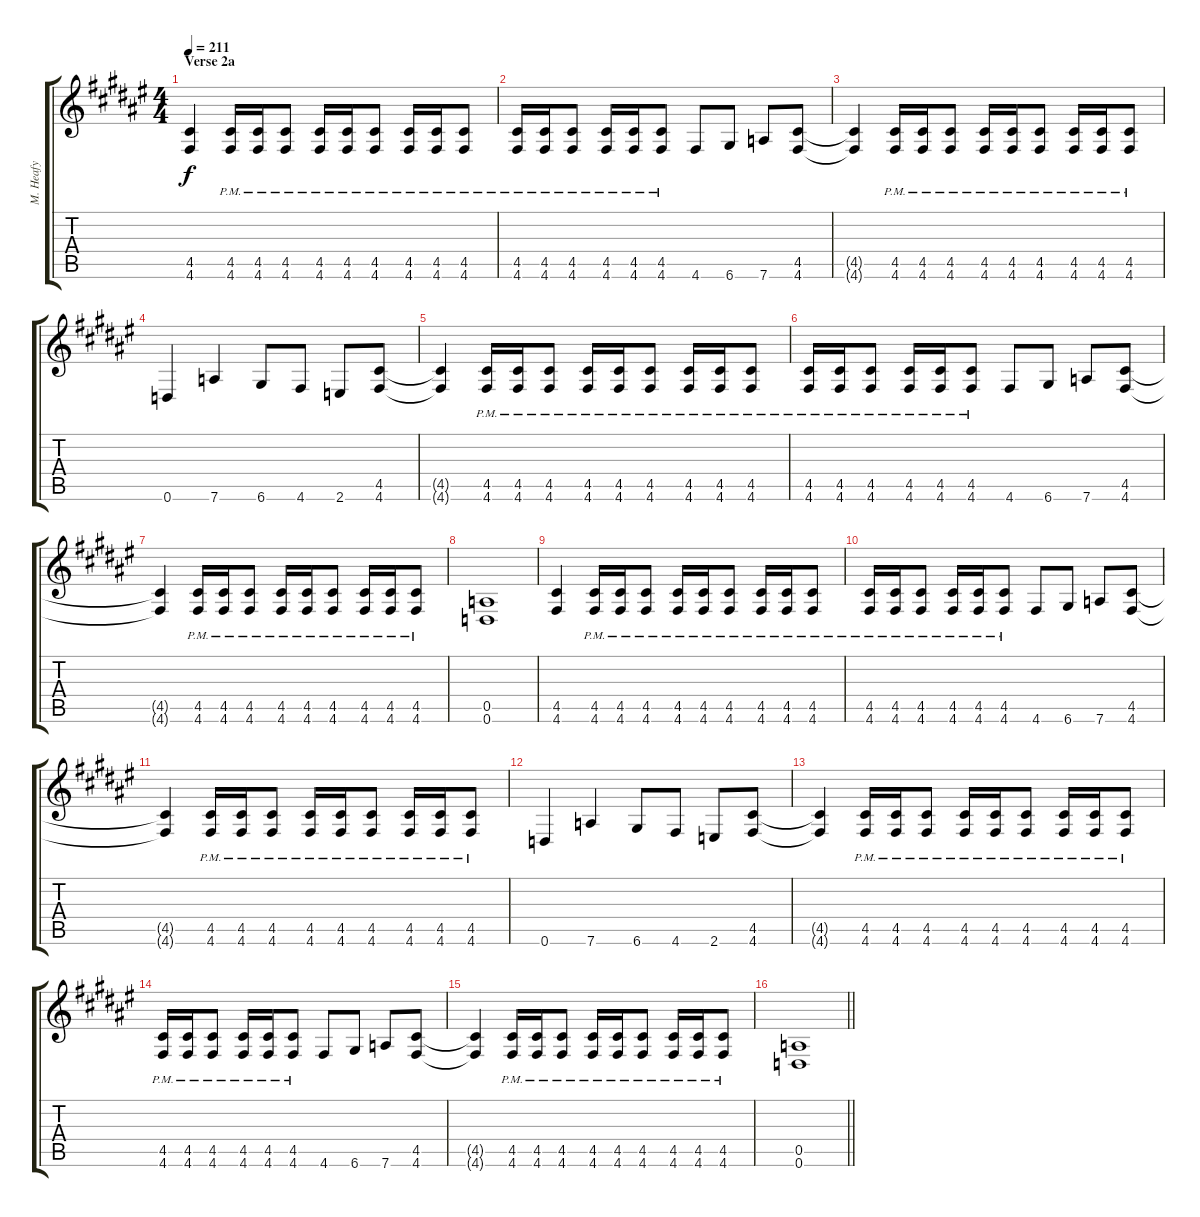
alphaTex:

\track ("M. Heafy" "M. Heafy") {instrument distortionguitar}
\staff {score tabs}
\tuning (E4 B3 G3 D3 A2 D2) {hide}
\ts (4 4)
\section ("" "Verse 2a")
\tempo 211
\clef g2
\ks d#minor
(4.5 4.6).4{dy f} (4.5{pm} 4.6{pm}).16 (4.5{pm} 4.6{pm}).16 (4.5{pm} 4.6{pm}).8 (4.5{pm} 4.6{pm}).16 (4.5{pm} 4.6{pm}).16 (4.5{pm} 4.6{pm}).8 (4.5{pm} 4.6{pm}).16 (4.5{pm} 4.6{pm}).16 (4.5{pm} 4.6{pm}).8 |
(4.5{pm} 4.6{pm}).16 (4.5{pm} 4.6{pm}).16 (4.5{pm} 4.6{pm}).8 (4.5{pm} 4.6{pm}).16 (4.5{pm} 4.6{pm}).16 (4.5{pm} 4.6{pm}).8 4.6.8 6.6.8 7.6.8 (4.5 4.6).8 |
(4.5{t} 4.6{t}).4 (4.5{pm} 4.6{pm}).16 (4.5{pm} 4.6{pm}).16 (4.5{pm} 4.6{pm}).8 (4.5{pm} 4.6{pm}).16 (4.5{pm} 4.6{pm}).16 (4.5{pm} 4.6{pm}).8 (4.5{pm} 4.6{pm}).16 (4.5{pm} 4.6{pm}).16 (4.5{pm} 4.6{pm}).8 |
0.6.4 7.6.4 6.6.8 4.6.8 2.6.8 (4.5 4.6).8 |
(4.5{t} 4.6{t}).4 (4.5{pm} 4.6{pm}).16 (4.5{pm} 4.6{pm}).16 (4.5{pm} 4.6{pm}).8 (4.5{pm} 4.6{pm}).16 (4.5{pm} 4.6{pm}).16 (4.5{pm} 4.6{pm}).8 (4.5{pm} 4.6{pm}).16 (4.5{pm} 4.6{pm}).16 (4.5{pm} 4.6{pm}).8 |
(4.5{pm} 4.6{pm}).16 (4.5{pm} 4.6{pm}).16 (4.5{pm} 4.6{pm}).8 (4.5{pm} 4.6{pm}).16 (4.5{pm} 4.6{pm}).16 (4.5{pm} 4.6{pm}).8 4.6.8 6.6.8 7.6.8 (4.5 4.6).8 |
(4.5{t} 4.6{t}).4 (4.5{pm} 4.6{pm}).16 (4.5{pm} 4.6{pm}).16 (4.5{pm} 4.6{pm}).8 (4.5{pm} 4.6{pm}).16 (4.5{pm} 4.6{pm}).16 (4.5{pm} 4.6{pm}).8 (4.5{pm} 4.6{pm}).16 (4.5{pm} 4.6{pm}).16 (4.5{pm} 4.6{pm}).8 |
(0.5 0.6).1 |
(4.5 4.6).4 (4.5{pm} 4.6{pm}).16 (4.5{pm} 4.6{pm}).16 (4.5{pm} 4.6{pm}).8 (4.5{pm} 4.6{pm}).16 (4.5{pm} 4.6{pm}).16 (4.5{pm} 4.6{pm}).8 (4.5{pm} 4.6{pm}).16 (4.5{pm} 4.6{pm}).16 (4.5{pm} 4.6{pm}).8 |
(4.5{pm} 4.6{pm}).16 (4.5{pm} 4.6{pm}).16 (4.5{pm} 4.6{pm}).8 (4.5{pm} 4.6{pm}).16 (4.5{pm} 4.6{pm}).16 (4.5{pm} 4.6{pm}).8 4.6.8 6.6.8 7.6.8 (4.5 4.6).8 |
(4.5{t} 4.6{t}).4 (4.5{pm} 4.6{pm}).16 (4.5{pm} 4.6{pm}).16 (4.5{pm} 4.6{pm}).8 (4.5{pm} 4.6{pm}).16 (4.5{pm} 4.6{pm}).16 (4.5{pm} 4.6{pm}).8 (4.5{pm} 4.6{pm}).16 (4.5{pm} 4.6{pm}).16 (4.5{pm} 4.6{pm}).8 |
0.6.4 7.6.4 6.6.8 4.6.8 2.6.8 (4.5 4.6).8 |
(4.5{t} 4.6{t}).4 (4.5{pm} 4.6{pm}).16 (4.5{pm} 4.6{pm}).16 (4.5{pm} 4.6{pm}).8 (4.5{pm} 4.6{pm}).16 (4.5{pm} 4.6{pm}).16 (4.5{pm} 4.6{pm}).8 (4.5{pm} 4.6{pm}).16 (4.5{pm} 4.6{pm}).16 (4.5{pm} 4.6{pm}).8 |
(4.5{pm} 4.6{pm}).16 (4.5{pm} 4.6{pm}).16 (4.5{pm} 4.6{pm}).8 (4.5{pm} 4.6{pm}).16 (4.5{pm} 4.6{pm}).16 (4.5{pm} 4.6{pm}).8 4.6.8 6.6.8 7.6.8 (4.5 4.6).8 |
(4.5{t} 4.6{t}).4 (4.5{pm} 4.6{pm}).16 (4.5{pm} 4.6{pm}).16 (4.5{pm} 4.6{pm}).8 (4.5{pm} 4.6{pm}).16 (4.5{pm} 4.6{pm}).16 (4.5{pm} 4.6{pm}).8 (4.5{pm} 4.6{pm}).16 (4.5{pm} 4.6{pm}).16 (4.5{pm} 4.6{pm}).8 |
\barLineRight lightlight
(0.5 0.6).1
